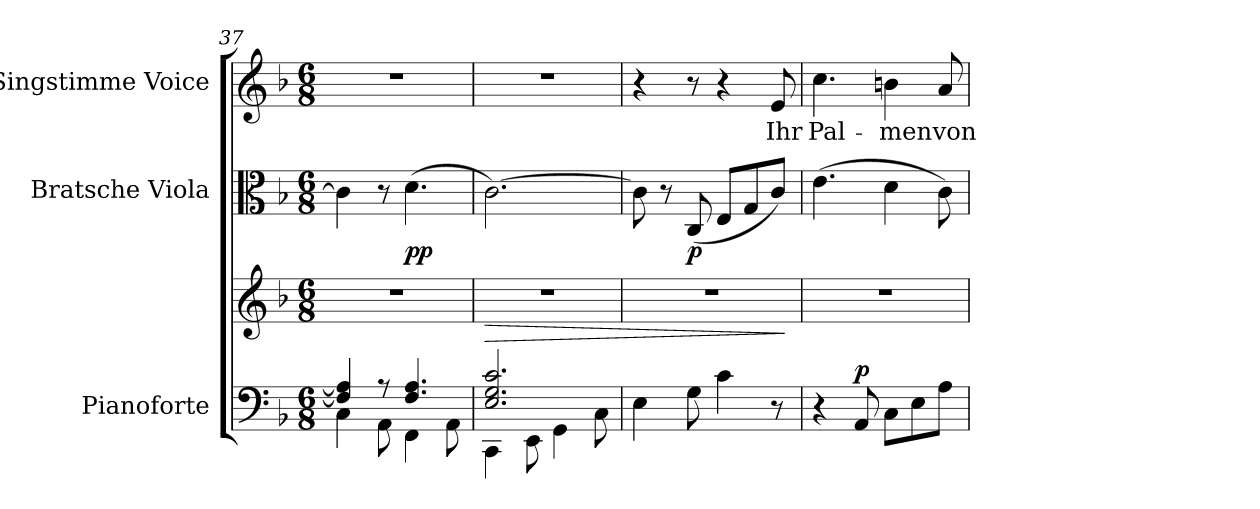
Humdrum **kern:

**kern	**kern	**dynam	**kern	**dynam	**kern	**text
*part3	*part3	*part3	*part2	*part2	*part1	*part1
*staff4	*staff3	*staff3/4	*staff2	*staff2	*staff1	*staff1
*I"Pianoforte	*	*	*I"Bratsche Viola	*	*I"Singstimme Voice	*
*I'Pno	*	*	*I'Vla	*	*	*
*clefF4	*clefG2	*	*clefC3	*	*clefG2	*
*k[b-]	*k[b-]	*	*k[b-]	*	*k[b-]	*
*M6/8	*M6/8	*	*M6/8	*	*M6/8	*
=37	=37	=37	=37	=37	=37	=37
*^	*	*	*	*	*	*
4F/] 4A/]	4C\	2.r	.	4c\]	.	2.r	.
8r	8AA\	.	.	8r	.	.	.
!	!	!	!	!	!LO:DY:b	!	!
4.F/ 4.A/	4FF\	.	.	(4.d\	pp	.	.
.	8AA\	.	.	.	.	.	.
=38	=38	=38	=38	=38	=38	=38	=38
!	!	!	!LO:HP:b	!	!	!	!
2.E/ 2.G/ 2.c/	4CC\	2.r	>	[2.c\)	.	2.r	.
.	8EE\	.	.	.	.	.	.
.	4GG\	.	.	.	.	.	.
.	8C\	.	.	.	.	.	.
*v	*v	*	*	*	*	*	*
=39	=39	=39	=39	=39	=39	=39
4E\	2.r	.	8c\]	.	4r	.
.	.	.	8r	.	.	.
!	!	!	!	!LO:DY:b	!	!
8G\	.	.	(<8C/	p	8r	.
4c\	.	.	8E/L	.	4r	.
.	.	.	8G/	.	.	.
8r	.	.	8c/J)	.	8e/	Ihr
.	.	]	.	.	.	.
=40	=40	=40	=40	=40	=40	=40
4r	2.r	.	(4.e\	.	4.cc\	Pal-
!	!	!LO:DY:a=2	!	!	!	!
8AA/	.	p	.	.	.	.
8C\L	.	.	4d\	.	4bn\	-men
8E\	.	.	.	.	.	.
8A\J	.	.	8c\)	.	8a/	von
=	=	=	=	=	=	=
*-	*-	*-	*-	*-	*-	*-
